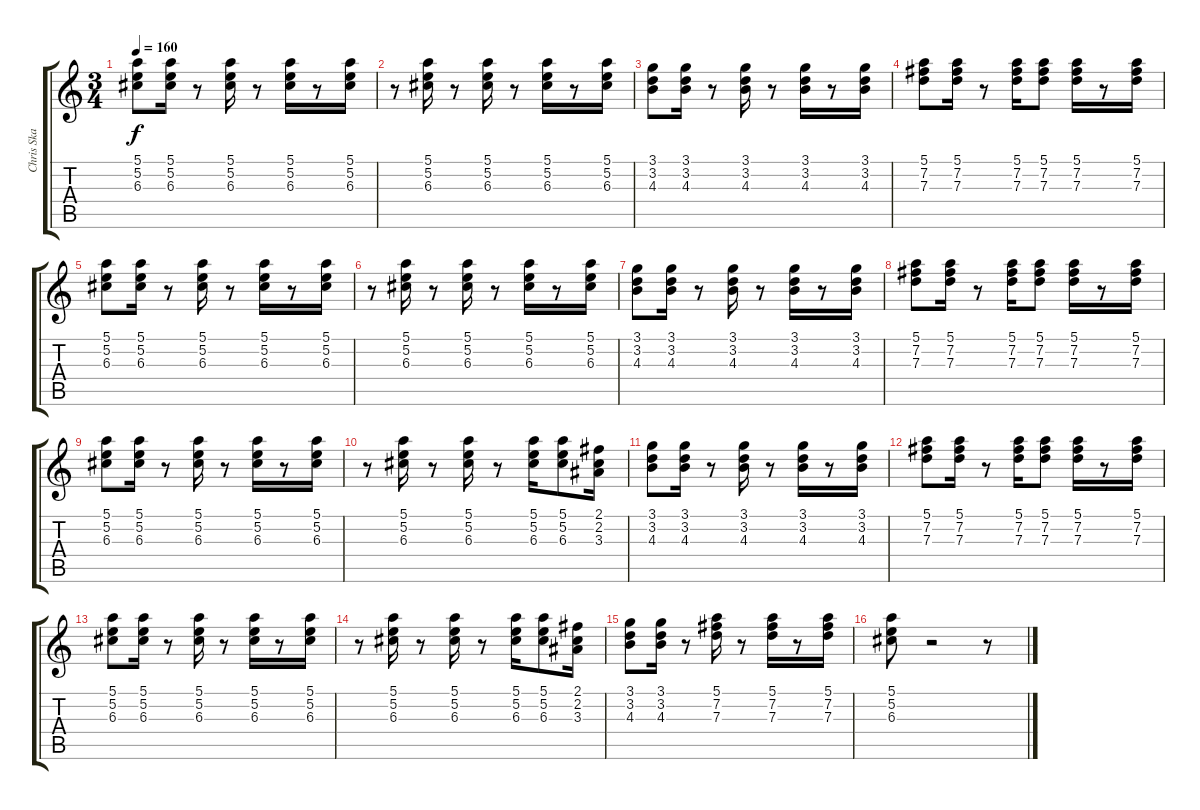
\track ("Chris Ska" "Chris Ska") {instrument electricguitarclean}
\staff {score tabs}
\tuning (E4 B3 G3 D3 A2 E2) {hide}
\ts (3 4)
\tempo 160
\clef g2
\ks c
(5.1 5.2 6.3).8{dy f} (5.1 5.2 6.3).16 r.8 (5.1 5.2 6.3).16 r.8 (5.1 5.2 6.3).16 r.8 (5.1 5.2 6.3).16 |
r.8 (5.1 5.2 6.3).16 r.8 (5.1 5.2 6.3).16 r.8 (5.1 5.2 6.3).16 r.8 (5.1 5.2 6.3).16 |
(3.1 3.2 4.3).8 (3.1 3.2 4.3).16 r.8 (3.1 3.2 4.3).16 r.8 (3.1 3.2 4.3).16 r.8 (3.1 3.2 4.3).16 |
(5.1 7.2 7.3).8 (5.1 7.2 7.3).16 r.8 (5.1 7.2 7.3).16 (5.1 7.2 7.3).8 (5.1 7.2 7.3).16 r.8 (5.1 7.2 7.3).16 |
(5.1 5.2 6.3).8 (5.1 5.2 6.3).16 r.8 (5.1 5.2 6.3).16 r.8 (5.1 5.2 6.3).16 r.8 (5.1 5.2 6.3).16 |
r.8 (5.1 5.2 6.3).16 r.8 (5.1 5.2 6.3).16 r.8 (5.1 5.2 6.3).16 r.8 (5.1 5.2 6.3).16 |
(3.1 3.2 4.3).8 (3.1 3.2 4.3).16 r.8 (3.1 3.2 4.3).16 r.8 (3.1 3.2 4.3).16 r.8 (3.1 3.2 4.3).16 |
(5.1 7.2 7.3).8 (5.1 7.2 7.3).16 r.8 (5.1 7.2 7.3).16 (5.1 7.2 7.3).8 (5.1 7.2 7.3).16 r.8 (5.1 7.2 7.3).16 |
(5.1 5.2 6.3).8 (5.1 5.2 6.3).16 r.8 (5.1 5.2 6.3).16 r.8 (5.1 5.2 6.3).16 r.8 (5.1 5.2 6.3).16 |
r.8 (5.1 5.2 6.3).16 r.8 (5.1 5.2 6.3).16 r.8 (5.1 5.2 6.3).16 (5.1 5.2 6.3).8 (2.1 2.2 3.3).16 |
(3.1 3.2 4.3).8 (3.1 3.2 4.3).16 r.8 (3.1 3.2 4.3).16 r.8 (3.1 3.2 4.3).16 r.8 (3.1 3.2 4.3).16 |
(5.1 7.2 7.3).8 (5.1 7.2 7.3).16 r.8 (5.1 7.2 7.3).16 (5.1 7.2 7.3).8 (5.1 7.2 7.3).16 r.8 (5.1 7.2 7.3).16 |
(5.1 5.2 6.3).8 (5.1 5.2 6.3).16 r.8 (5.1 5.2 6.3).16 r.8 (5.1 5.2 6.3).16 r.8 (5.1 5.2 6.3).16 |
r.8 (5.1 5.2 6.3).16 r.8 (5.1 5.2 6.3).16 r.8 (5.1 5.2 6.3).16 (5.1 5.2 6.3).8 (2.1 2.2 3.3).16 |
(3.1 3.2 4.3).8 (3.1 3.2 4.3).16 r.8 (5.1 7.2 7.3).16 r.8 (5.1 7.2 7.3).16 r.8 (5.1 7.2 7.3).16 |
(5.1 5.2 6.3).8 r.2 r.8
